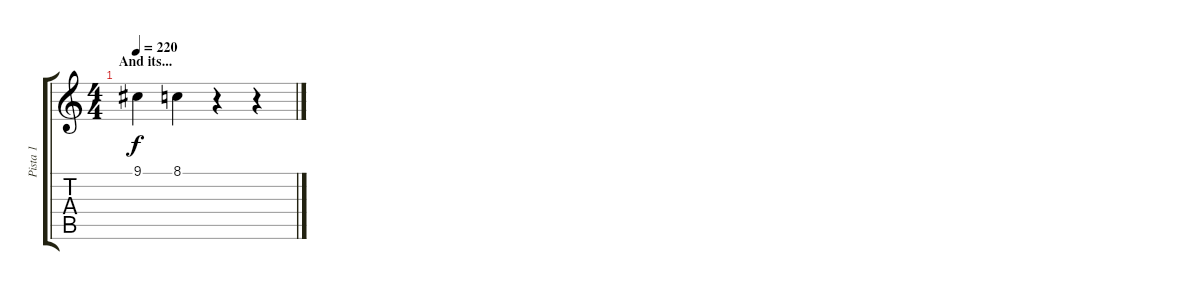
\track ("Pista 1" "Pista 1") {instrument acousticgrandpiano}
\staff {score tabs}
\tuning (E4 B3 G3 D3 A2 E2) {hide}
\ts (4 4)
\section ("" "And its...")
\tempo 220
\clef g2
\ks c
9.1.4{dy f} 8.1.4 r.4 r.4
